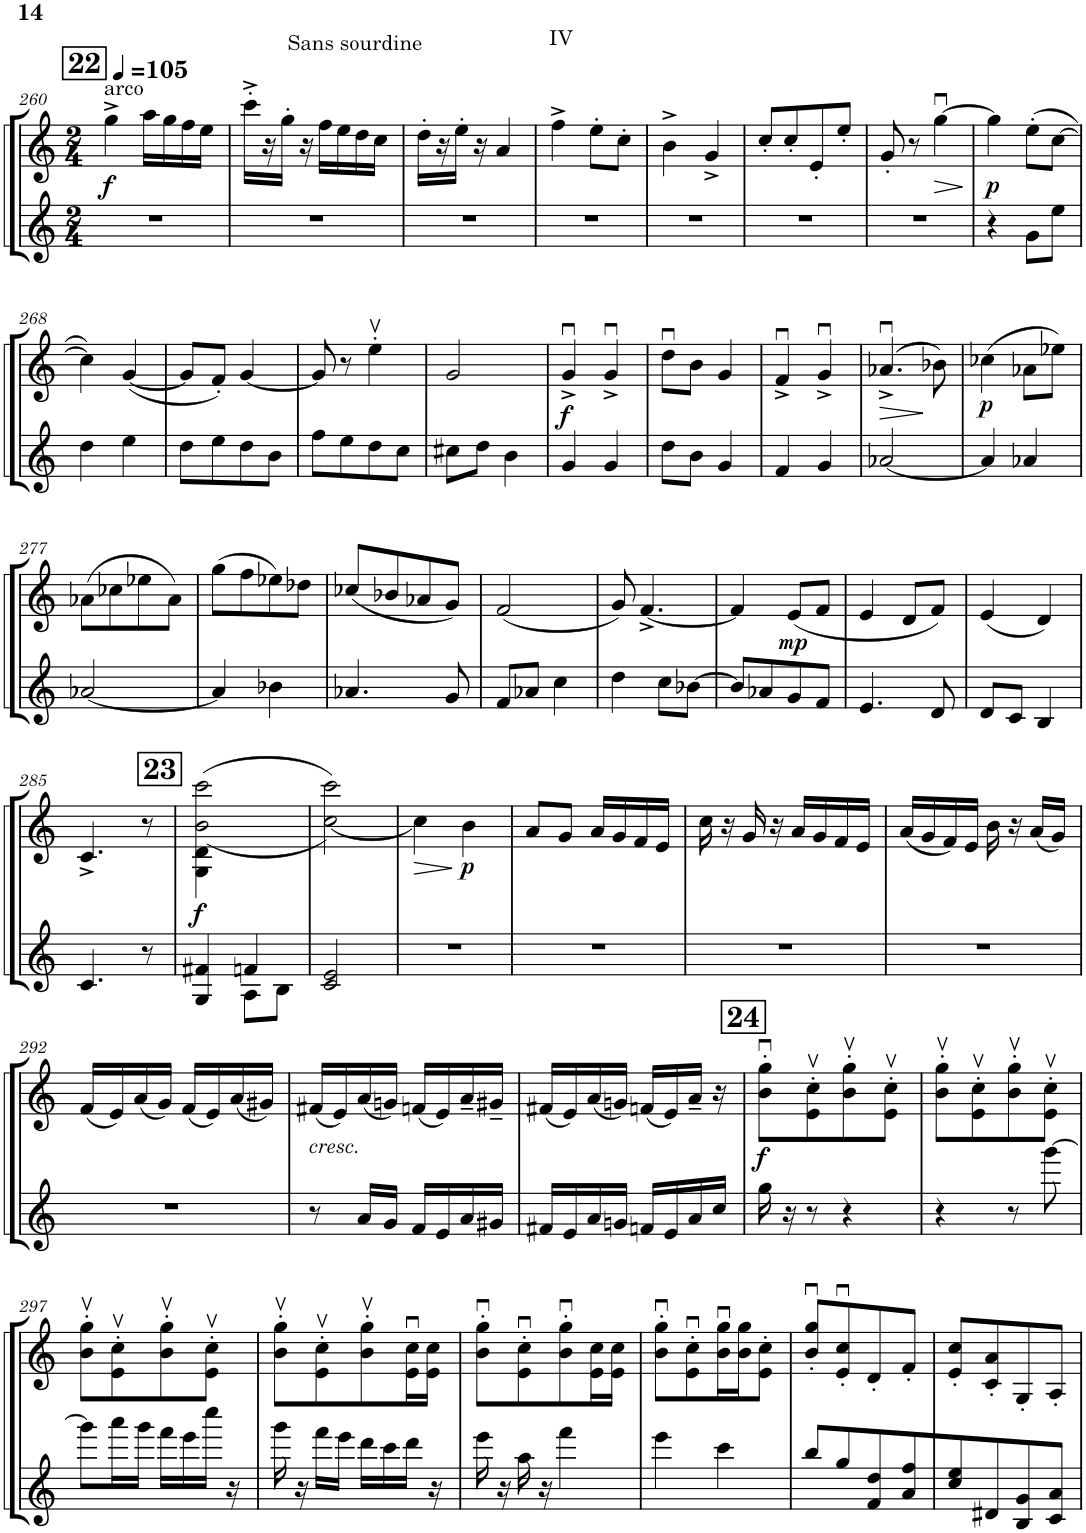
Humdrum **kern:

**kern	**kern	**dynam
*part2	*part1	*part1
*staff2	*staff1	*staff1
*I"Violon 2	*I"Violon 1	*
*I'Vln	*I'Vln	*
!!LO:PB:g=z
*clefG2	*clefG2	*
*k[]	*k[]	*
*M2/4	*M2/4	*
*MM105	*MM105	*
!!LO:REH:place=s1:a:B:cj:fs=14:t=22
=260	=260	=260
!	!LO:TX:a:t=arco	!
!	!LO:TX:a:t=Sans sourdine	!
!	!	!LO:DY:b
2r	4gg^\	f
.	16aa\LL	.
.	16gg\	.
.	16ff\	.
.	16ee\JJ	.
=261	=261	=261
2r	16ccc'^\LL	.
.	16r	.
.	16gg'\JJ	.
.	16r	.
.	16ff\LL	.
.	16ee\	.
.	16dd\	.
.	16cc\JJ	.
=262	=262	=262
2r	16dd'\LL	.
.	16r	.
.	16ee'\JJ	.
.	16r	.
.	4a/	.
=263	=263	=263
!	!LO:TX:a:t=IV	!
2r	4ff^\	.
.	8ee'\L	.
.	8cc'\J	.
=264	=264	=264
2r	4b^\	.
.	4g^/	.
=265	=265	=265
2r	8cc'/L	.
.	8cc'/	.
.	8e'/	.
.	8ee'/J	.
=266	=266	=266
2r	8g'/	.
.	8r	.
!	!	!LO:HP:b
.	[4ggu\	>
.	.	]
=267	=267	=267
!	!	!LO:DY:b
4r	4gg\]	p
8g\L	(8ee'\L	.
8ee\J	[8cc\J	.
!!LO:LB:g=z
=268	=268	=268
4dd\	4cc\])	.
4ee\	([4g/	.
=269	=269	=269
8dd\L	8g/L]	.
8ee\	8f'/J)	.
8dd\	[4g/	.
8b\J	.	.
=270	=270	=270
8ff\L	8g/]	.
8ee\	8r	.
8dd\	4eev'\	.
8cc\J	.	.
=271	=271	=271
8cc#X\L	2g/	.
8dd\J	.	.
4b\	.	.
=272	=272	=272
!	!	!LO:DY:b
4g/	4gu^/	f
4g/	4gu^/	.
=273	=273	=273
8dd\L	8ddu\L	.
8b\J	8b\J	.
4g/	4g/	.
=274	=274	=274
4f/	4fu^/	.
4g/	4gu^/	.
=275	=275	=275
!	!	!LO:HP:b
[2a-X/	(4.a-Xu^/	>
.	8b-X\)	]
=276	=276	=276
!	!	!LO:DY:b
4a-/]	(4cc-X\	p
4a-X/	8a-X\L	.
.	8ee-X\J)	.
!!LO:LB:g=z
=277	=277	=277
[2a-X/	(8a-X\L	.
.	8cc-X\	.
.	8ee-X\	.
.	8a-\J)	.
=278	=278	=278
4a-/]	(8gg\L	.
.	8ff\	.
4b-X\	8ee-X\)	.
.	8dd-X\J	.
=279	=279	=279
4.a-X/	(8cc-X/L	.
.	8b-X/	.
.	8a-X/	.
8g/	8g/J)	.
=280	=280	=280
8f/L	(2f/	.
8a-X/J	.	.
4cc\	.	.
=281	=281	=281
4dd\	8g/)	.
.	[4.f^/	.
8cc\L	.	.
[8b-X\J	.	.
=282	=282	=282
8b-/L]	4f/]	.
8a-X/	.	.
!	!	!LO:DY:b
8g/	(8e/L	mp
8f/J	8f/J	.
=283	=283	=283
4.e/	4e/	.
.	8d/L	.
8d/	8f/J)	.
=284	=284	=284
8d/L	(4e/	.
8c/J	.	.
4B/	4d/)	.
!!LO:LB:g=z
=285	=285	=285
4.c/	4.c^/	.
8r	8r	.
!!LO:REH:place=s1:a:B:cj:fs=14:t=23
=286	=286	=286
*^	*^	*
!	!	!	!	!LO:DY:b
4G/ 4f#X/	8ryy	4G\ 4d\	((2b\ [2ccc\	f
.	8ryy	.	.	.
4fn/	8A\L	4ryy	.	.
.	8B\J	.	.	.
*v	*v	*	*	*
=287	=287	=287	=287
2c/ 2e/	[2cc\	2ccc\]))	.
=288	=288	=288	=288
!	!	!	!LO:HP:b
*	*v	*v	*
2r	4cc\]	>
!	!	!LO:DY:n=1:b
.	4b\	] p
=289	=289	=289
2r	8a/L	.
.	8g/J	.
.	16a/LL	.
.	16g/	.
.	16f/	.
.	16e/JJ	.
=290	=290	=290
2r	16cc\	.
.	16r	.
.	16g/	.
.	16r	.
.	16a/LL	.
.	16g/	.
.	16f/	.
.	16e/JJ	.
=291	=291	=291
2r	(16a/LL	.
.	16g/	.
.	16f/)	.
.	16e/JJ	.
.	16b\	.
.	16r	.
.	(16a/LL	.
.	16g/JJ)	.
!!LO:LB:g=z
=292	=292	=292
2r	(16f/LL	.
.	16e/)	.
.	(16a/	.
.	16g/JJ)	.
.	(16f/LL	.
.	16e/)	.
.	(16a/	.
.	16g#X/JJ)	.
=293	=293	=293
!	!LO:TX:b:i:t=cresc.	!
8r	(16f#X/LL	.
.	16e/)	.
16a/LL	(16a/	.
16g/JJ	16gn/JJ)	.
16f/LL	(16fn/LL	.
16e/	16e/)	.
16a/	16a~/	.
16g#X/JJ	16g#X~/JJ	.
=294	=294	=294
16f#X/LL	(16f#X/LL	.
16e/	16e/)	.
16a/	(16a/	.
16gn/JJ	16gn/JJ)	.
16fn/LL	(16fn/LL	.
16e/	16e/)	.
16a/	16a~/JJ	.
16cc/JJ	16r	.
!!LO:REH:place=s1:a:B:cj:fs=14:t=24
=295	=295	=295
!	!	!LO:DY:b
16gg\	8b\u' 8gg\u'L	f
16r	.	.
8r	8e\v' 8cc\v'	.
4r	8b\v' 8gg\v'	.
.	8e\v' 8cc\v'J	.
=296	=296	=296
4r	8b\v' 8gg\v'L	.
.	8e\v' 8cc\v'	.
8r	8b\v' 8gg\v'	.
[8ggg\	8e\v' 8cc\v'J	.
!!LO:LB:g=z
=297	=297	=297
8ggg\L]	8b\v' 8gg\v'L	.
16aaa\L	8e\v' 8cc\v'	.
16ggg\JJ	.	.
16fff\LL	8b\v' 8gg\v'	.
16eee\	.	.
16cccc\JJ	8e\v' 8cc\v'J	.
16r	.	.
=298	=298	=298
16ggg\	8b\v' 8gg\v'L	.
16r	.	.
16fff\LL	8e\v' 8cc\v'	.
16eee\JJ	.	.
16ddd\LL	8b\v' 8gg\v'	.
16ccc\	.	.
16ddd\JJ	16e\u 16cc\uL	.
16r	16e\ 16cc\JJ	.
=299	=299	=299
16eee\	8b\u' 8gg\u'L	.
16r	.	.
16aa\	8e\u' 8cc\u'	.
16r	.	.
4fff\	8b\u' 8gg\u'	.
.	16e\ 16cc\L	.
.	16e\ 16cc\JJ	.
=300	=300	=300
4eee\	8b\u' 8gg\u'L	.
.	8e\u' 8cc\u'	.
4ccc\	16b\u 16gg\uL	.
.	16b\ 16gg\J	.
.	8e\' 8cc\'J	.
=301	=301	=301
8bb/L	8b/u' 8gg/u'L	.
8gg/	8e/u' 8cc/u'	.
8f/ 8dd/	8d'/	.
8a/ 8ff/	8f'/J	.
=302	=302	=302
8cc/ 8ee/	8e/' 8cc/'L	.
8d#X/	8c/' 8a/'	.
8B/ 8g/	8G'/	.
8c/ 8a/J	8A'/J	.
=	=	=
*-	*-	*-
